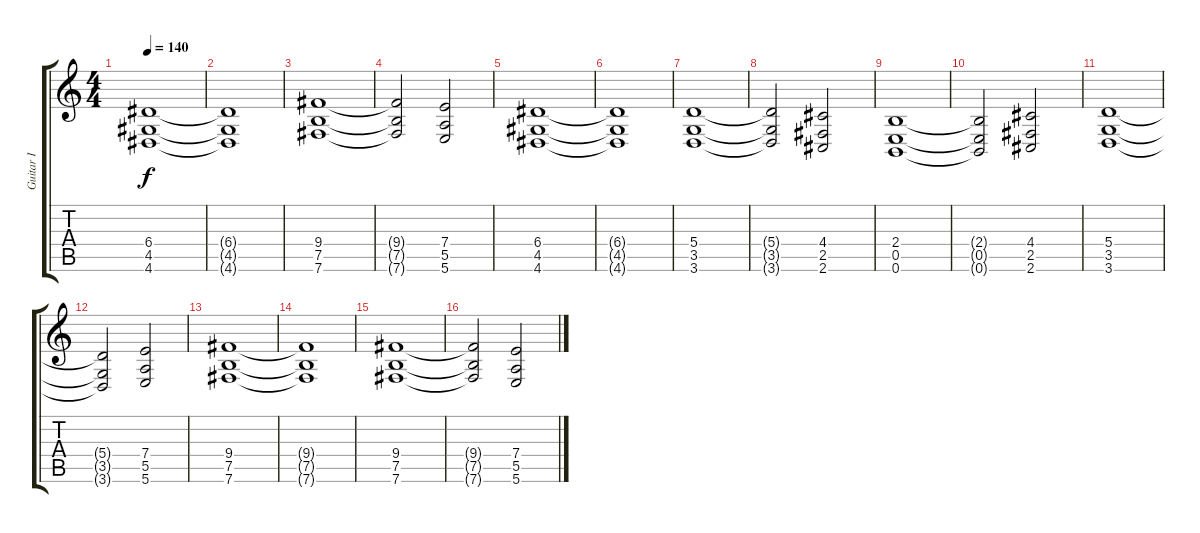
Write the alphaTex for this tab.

\track ("Guitar I" "Guitar I") {instrument distortionguitar}
\staff {score tabs}
\tuning (B3 Gb3 D3 A2 E2 B1) {hide}
\ts (4 4)
\tempo 140
\clef g2
\ks c
(6.4 4.5 4.6).1{dy f} |
(6.4{t} 4.5{t} 4.6{t}).1 |
(9.4 7.5 7.6).1 |
(9.4{t} 7.5{t} 7.6{t}).2 (7.4 5.5 5.6).2 |
(6.4 4.5 4.6).1 |
(6.4{t} 4.5{t} 4.6{t}).1 |
(5.4 3.5 3.6).1 |
(5.4{t} 3.5{t} 3.6{t}).2 (4.4 2.5 2.6).2 |
(2.4 0.5 0.6).1 |
(2.4{t} 0.5{t} 0.6{t}).2 (4.4 2.5 2.6).2 |
(5.4 3.5 3.6).1 |
(5.4{t} 3.5{t} 3.6{t}).2 (7.4 5.5 5.6).2 |
(9.4 7.5 7.6).1 |
(9.4{t} 7.5{t} 7.6{t}).1 |
(9.4 7.5 7.6).1 |
(9.4{t} 7.5{t} 7.6{t}).2 (7.4 5.5 5.6).2
